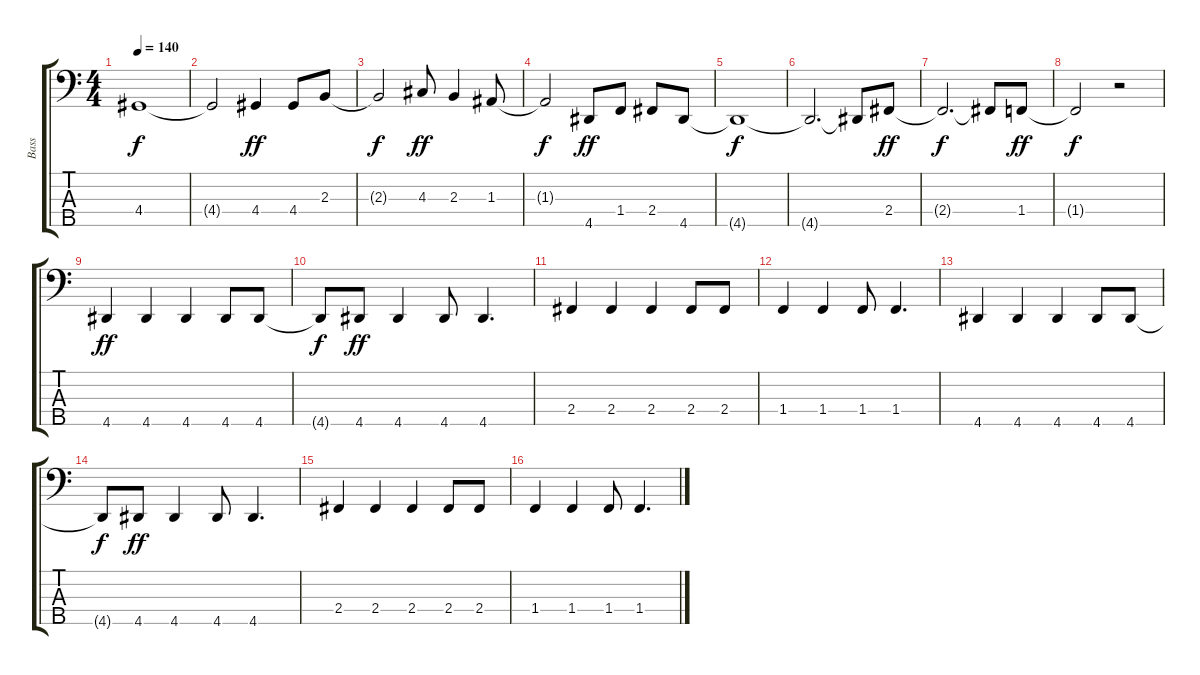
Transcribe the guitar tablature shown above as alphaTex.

\track ("Bass" "Bass") {instrument electricbassfinger}
\staff {score tabs}
\tuning (G2 D2 A1 E1 B0) {hide}
\ts (4 4)
\tempo 140
\clef f4
\ks c
4.4{t}.1{dy f} |
4.4{t}.2 4.4.4{dy ff} 4.4.8 2.3.8 |
2.3{t}.2{dy f} 4.3.8{dy ff} 2.3.4 1.3.8 |
1.3{t}.2{dy f} 4.5.8{dy ff} 1.4.8 2.4.8 4.5.8 |
4.5{t}.1{dy f} |
4.5{t}.2{d} 4.5{t}.8 2.4.8{dy ff} |
2.4{t}.2{d dy f} 2.4{t}.8 1.4.8{dy ff} |
1.4{t}.2{dy f} r.2 |
4.5.4{dy ff} 4.5.4 4.5.4 4.5.8 4.5.8 |
4.5{t}.8{dy f} 4.5.8{dy ff} 4.5.4 4.5.8 4.5.4{d} |
2.4.4 2.4.4 2.4.4 2.4.8 2.4.8 |
1.4.4 1.4.4 1.4.8 1.4.4{d} |
4.5.4 4.5.4 4.5.4 4.5.8 4.5.8 |
4.5{t}.8{dy f} 4.5.8{dy ff} 4.5.4 4.5.8 4.5.4{d} |
2.4.4 2.4.4 2.4.4 2.4.8 2.4.8 |
1.4.4 1.4.4 1.4.8 1.4.4{d}
